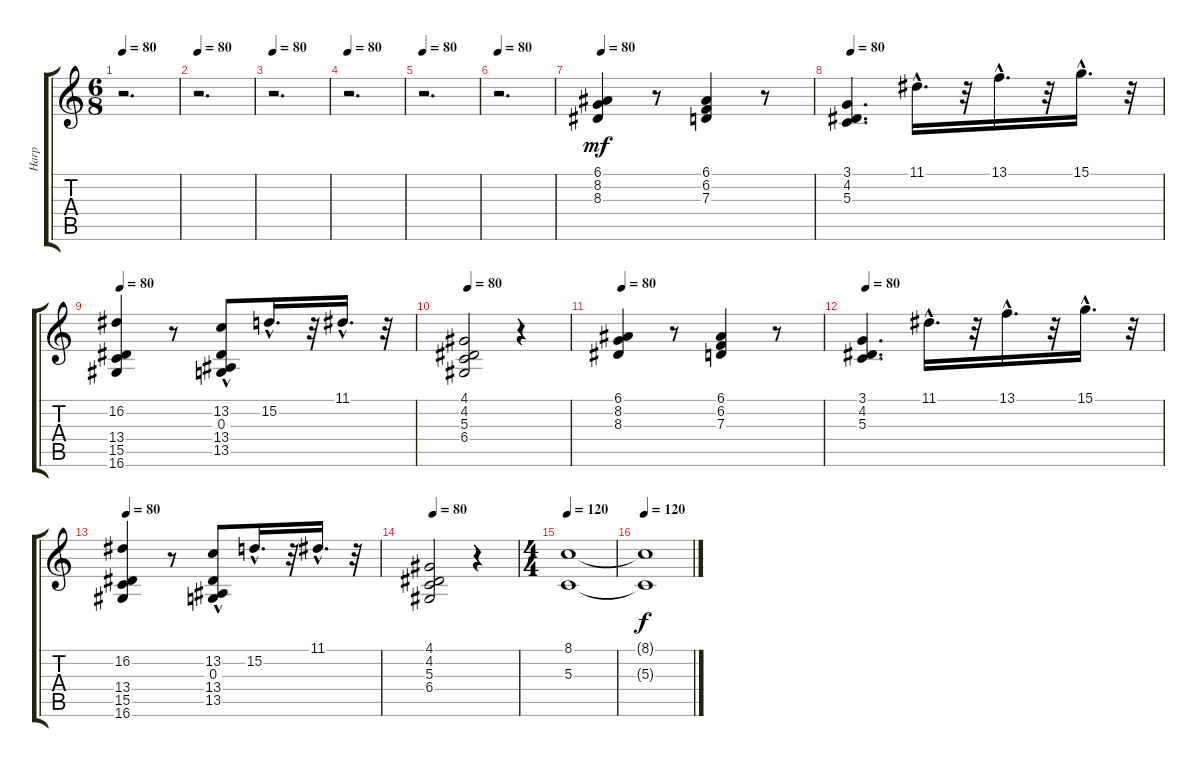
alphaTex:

\track ("Harp" "Harp") {instrument orchestralharp}
\staff {score tabs}
\tuning (E4 B3 G3 D3 A2 E2) {hide}
\ts (6 8)
\tempo 80
\clef g2
\ks c
r.2{d dy f} |
\tempo 80
r.2{d} |
\tempo 80
r.2{d} |
\tempo 80
r.2{d} |
\tempo 80
r.2{d} |
\tempo 80
r.2{d} |
\tempo 80
(6.1 8.2 8.3).4{dy mf volume 14} r.8 (6.1 6.2 7.3).4 r.8 |
\tempo 80
(3.1 4.2 5.3).4{d} 11.1{hac}.16{d} r.32 13.1{hac}.16{d} r.32 15.1{hac}.16{d} r.32 |
\tempo 80
(16.2 13.4 15.5 16.6).4 r.8 (13.2{hac} 0.3 13.4 13.5).8 15.2{hac}.16{d} r.32 11.1{hac}.16{d} r.32 |
\tempo 80
(4.1 4.2 5.3 6.4).2 r.4 |
\tempo 80
(6.1 8.2 8.3).4 r.8 (6.1 6.2 7.3).4 r.8 |
\tempo 80
(3.1 4.2 5.3).4{d} 11.1{hac}.16{d} r.32 13.1{hac}.16{d} r.32 15.1{hac}.16{d} r.32 |
\tempo 80
(16.2 13.4 15.5 16.6).4 r.8 (13.2{hac} 0.3 13.4 13.5).8 15.2{hac}.16{d} r.32 11.1{hac}.16{d} r.32 |
\tempo 80
(4.1 4.2 5.3 6.4).2 r.4 |
\ts (4 4)
\tempo 120
(8.1 5.3).1 |
\tempo 120
(8.1{t} 5.3{t}).1{dy f}
